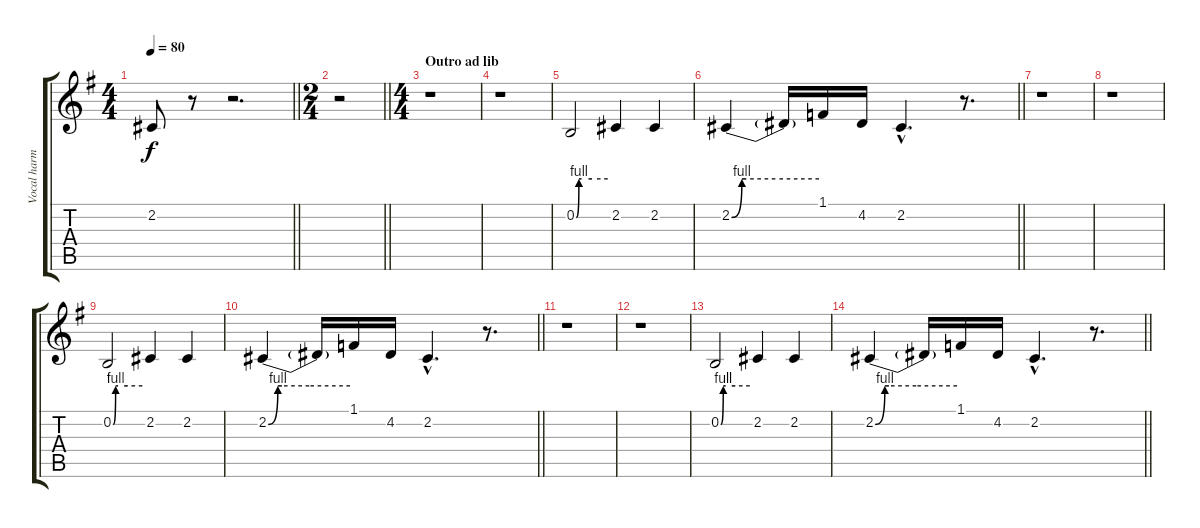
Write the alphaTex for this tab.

\track ("Vocal harmonies" "Vocal harm") {instrument shakuhachi}
\staff {score tabs}
\tuning (E4 B3 G3 D3 A2 E2) {hide}
\ts (4 4)
\tempo 80
\clef g2
\barLineRight lightlight
\ks g
2.2{t}.8{dy f} r.8 r.2{d} |
\ts (2 4)
\barLineRight lightlight
r.2 |
\ts (4 4)
\section ("" "Outro ad lib")
r.1 |
r.1 |
0.2{be (custom 0 0 5 4 10 4 30 4 60 4)}.2 2.2.4 2.2.4 |
\barLineRight lightlight
2.2{be (custom 0 0 7 4 10 4 30 4 60 4)}.4 2.2{t}.16 1.1.16 4.2.16 2.2{hac}.4{d} r.8{d} |
r.1 |
r.1 |
0.2{be (custom 0 0 5 4 10 4 30 4 60 4)}.2 2.2.4 2.2.4 |
\barLineRight lightlight
2.2{be (custom 0 0 7 4 10 4 30 4 60 4)}.4 2.2{t}.16 1.1.16 4.2.16 2.2{hac}.4{d} r.8{d} |
r.1 |
r.1 |
0.2{be (custom 0 0 5 4 10 4 30 4 60 4)}.2{volume 0} 2.2.4 2.2.4 |
\barLineRight lightlight
2.2{be (custom 0 0 7 4 10 4 30 4 60 4)}.4 2.2{t}.16 1.1.16 4.2.16 2.2{hac}.4{d} r.8{d}
